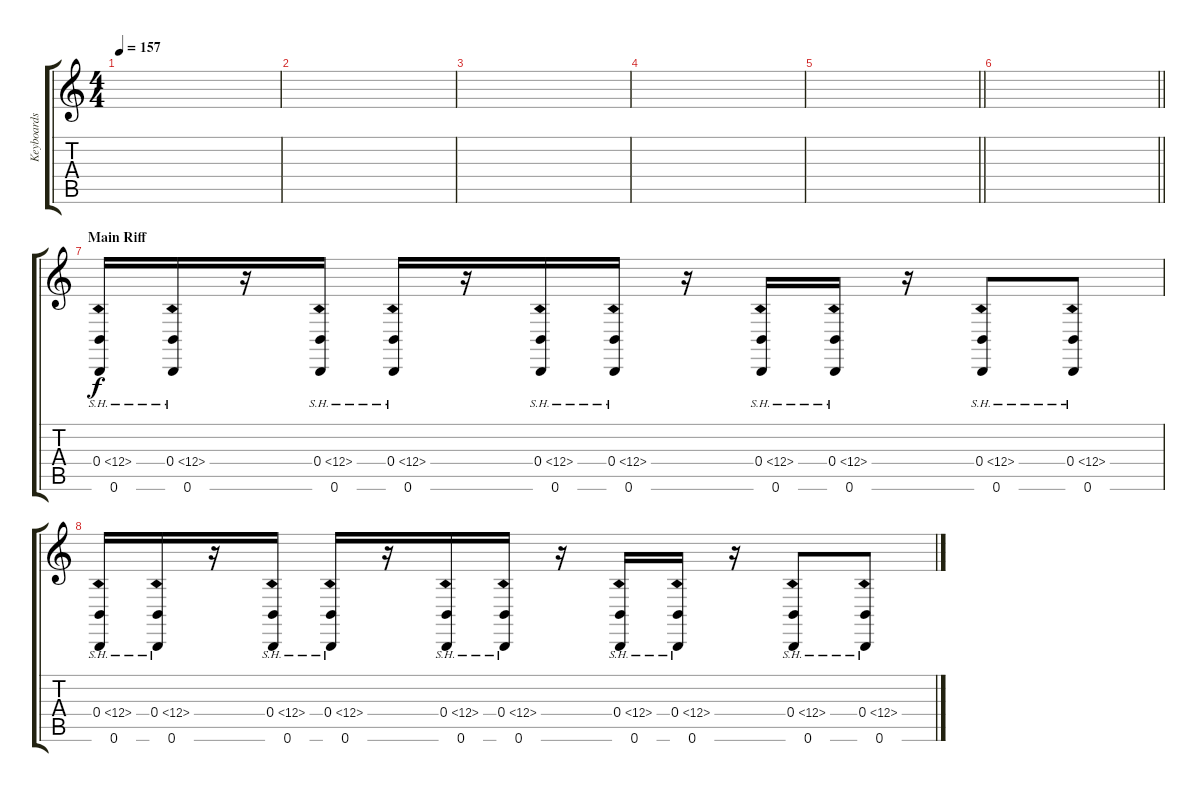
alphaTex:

\track ("Keyboards" "Keyboards") {instrument lead1square}
\staff {score tabs}
\tuning (Db4 Ab3 E3 B2 Gb2 B1) {hide}
\ts (4 4)
\tempo 157
\clef g2
\ks c
|
|
|
|
\barLineRight lightlight
|
\barLineRight lightlight
|
\section ("" "Main Riff")
(0.4{sh 12} 0.6).16{volume 12} (0.4{sh 12} 0.6).16 r.16 (0.4{sh 12} 0.6).16 (0.4{sh 12} 0.6).16 r.16 (0.4{sh 12} 0.6).16 (0.4{sh 12} 0.6).16 r.16 (0.4{sh 12} 0.6).16 (0.4{sh 12} 0.6).16 r.16 (0.4{sh 12} 0.6).8 (0.4{sh 12} 0.6).8 |
(0.4{sh 12} 0.6).16 (0.4{sh 12} 0.6).16 r.16 (0.4{sh 12} 0.6).16 (0.4{sh 12} 0.6).16 r.16 (0.4{sh 12} 0.6).16 (0.4{sh 12} 0.6).16 r.16 (0.4{sh 12} 0.6).16 (0.4{sh 12} 0.6).16 r.16 (0.4{sh 12} 0.6).8 (0.4{sh 12} 0.6).8
